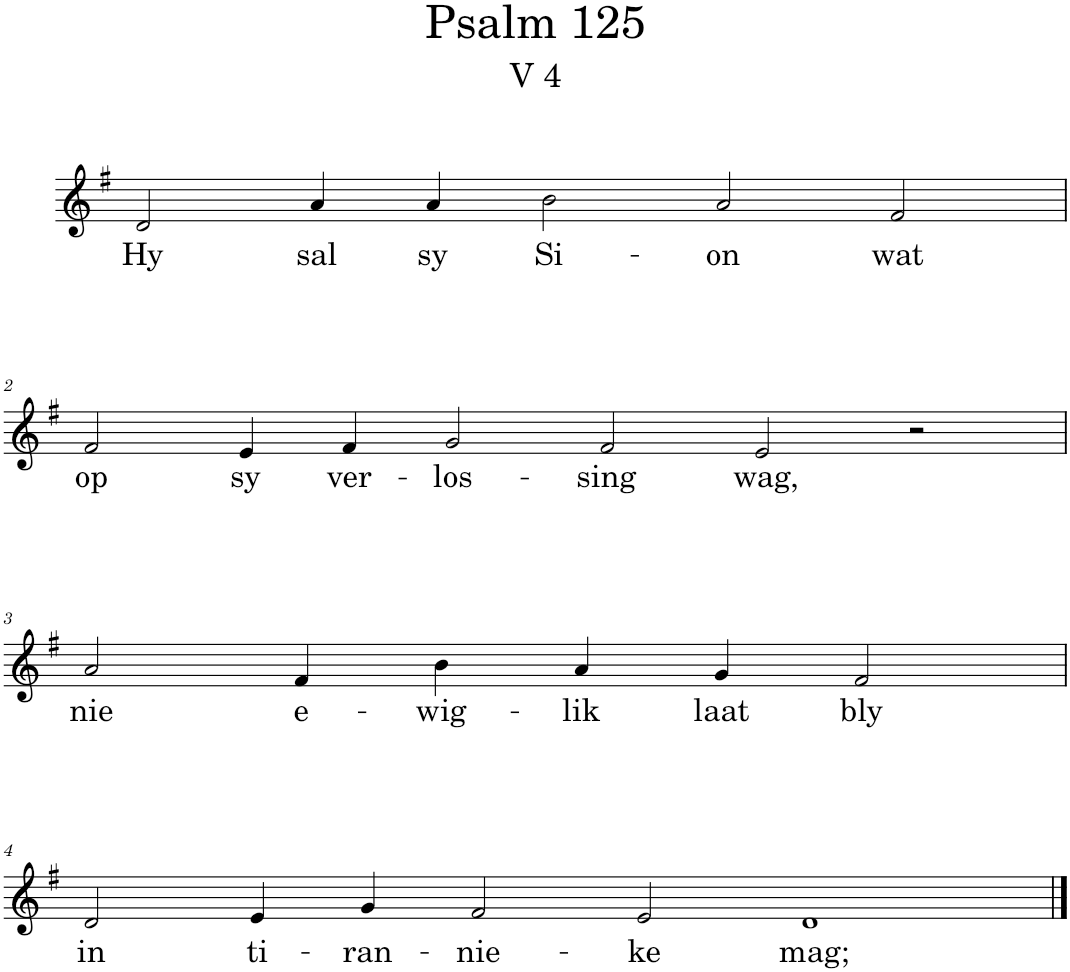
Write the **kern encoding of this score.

**kern	**text
*part1	*part1
*staff1	*staff1
*I"Pipe Organ	*
*I'Org.	*
*clefG2	*
*k[f#]	*
*M10/4	*
=1	=1
!	!LO:LY:b
2d/	Hy
!	!LO:LY:b
4a/	sal
!	!LO:LY:b
4a/	sy
!	!LO:LY:b
2b\	Si-
!	!LO:LY:b
2a/	-on
!	!LO:LY:b
2f#/	wat
!!LO:LB:g=z
=2	=2
*M12/4	*
!	!LO:LY:b
2f#/	op
!	!LO:LY:b
4e/	sy
!	!LO:LY:b
4f#/	ver-
!	!LO:LY:b
2g/	-los-
!	!LO:LY:b
2f#/	-sing
!	!LO:LY:b
2e/	wag,
2r	.
!!LO:LB:g=z
=3	=3
*M8/4	*
!	!LO:LY:b
2a/	nie
!	!LO:LY:b
4f#/	e-
!	!LO:LY:b
4b\	-wig-
!	!LO:LY:b
4a/	-lik
!	!LO:LY:b
4g/	laat
!	!LO:LY:b
2f#/	bly
!!LO:LB:g=z
=4	=4
*M12/4	*
!	!LO:LY:b
2d/	in
!	!LO:LY:b
4e/	ti-
!	!LO:LY:b
4g/	-ran-
!	!LO:LY:b
2f#/	-nie-
!	!LO:LY:b
2e/	-ke
!	!LO:LY:b
1d	mag;
==	==
*-	*-
